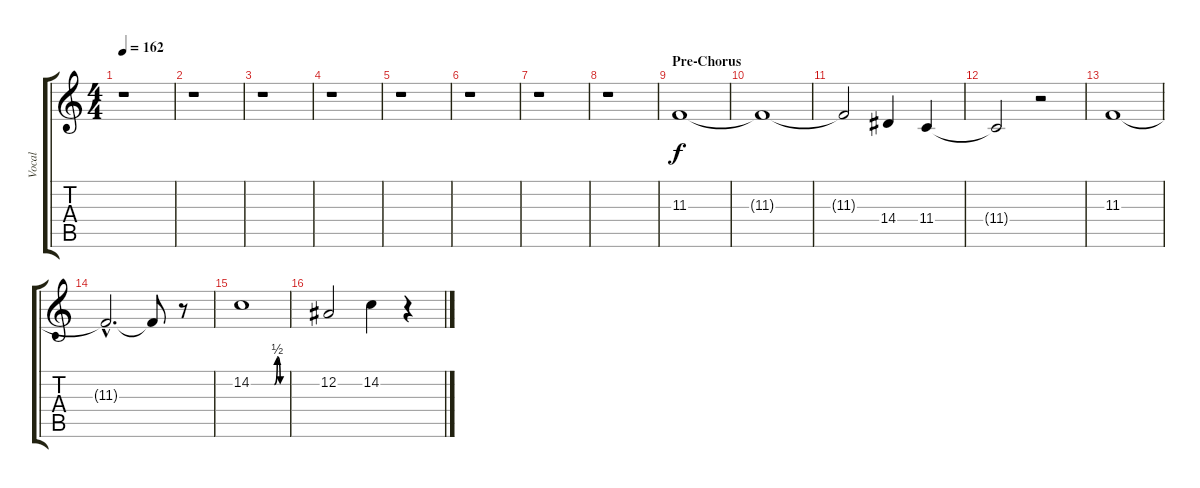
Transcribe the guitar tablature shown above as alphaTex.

\track ("Vocal" "Vocal") {instrument viola}
\staff {score tabs}
\tuning (Eb4 Bb3 Gb3 Db3 Ab2 Eb2) {hide}
\ts (4 4)
\tempo 162
\clef g2
\ks c
r.1{dy pp} |
r.1 |
r.1 |
r.1 |
r.1 |
r.1 |
r.1 |
r.1 |
\section ("" "Pre-Chorus")
11.3.1{dy f} |
11.3{t}.1 |
11.3{t}.2 14.4.4 11.4.4 |
11.4{t}.2 r.2 |
11.3.1 |
11.3{hac t}.2{d} 11.3{t}.8 r.8 |
14.2{be (custom 0 0 40 0 45 2 50 0 60 0)}.1 |
12.2.2 14.2.4 r.4
